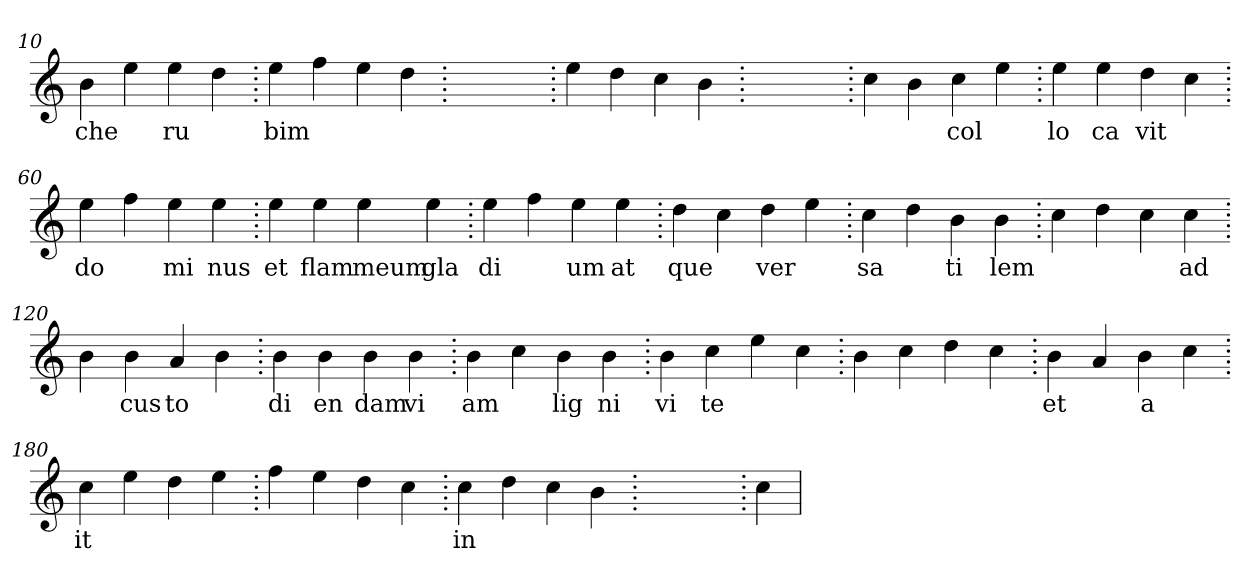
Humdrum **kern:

**kern	**text
*part1	*part1
*staff1	*staff1
*clefG2	*
=10.	=10.
4b	che
4ee	.
4ee	ru
4dd	.
=20.	=20.
4ee	bim
4ff	.
4ee	.
4dd	.
=30.	=30.
1ryy	.
=30.	=30.
4ee	.
4dd	.
4cc	.
4b	.
=40.	=40.
1ryy	.
=40.	=40.
4cc	.
4b	.
4cc	col
4ee	.
=50.	=50.
4ee	lo
4ee	ca
4dd	vit
4cc	.
=60.	=60.
4ee	do
4ff	.
4ee	mi
4ee	nus
=70.	=70.
4ee	et
4ee	flam
4ee	meum
4ee	gla
=80.	=80.
4ee	di
4ff	.
4ee	um
4ee	at
=90.	=90.
4dd	que
4cc	.
4dd	ver
4ee	.
=100.	=100.
4cc	sa
4dd	.
4b	ti
4b	lem
=110.	=110.
4cc	.
4dd	.
4cc	.
4cc	ad
=120.	=120.
4b	.
4b	cus
4a	to
4b	.
=130.	=130.
4b	di
4b	en
4b	dam
4b	vi
=140.	=140.
4b	am
4cc	.
4b	lig
4b	ni
=150.	=150.
4b	vi
4cc	te
4ee	.
4cc	.
=160.	=160.
4b	.
4cc	.
4dd	.
4cc	.
=170.	=170.
4b	et
4a	.
4b	a
4cc	.
=180.	=180.
4cc	it
4ee	.
4dd	.
4ee	.
=190.	=190.
4ff	.
4ee	.
4dd	.
4cc	.
=200.	=200.
4cc	in
4dd	.
4cc	.
4b	.
=210.	=210.
1ryy	.
=210.	=210.
4cc	.
=	=
*-	*-
